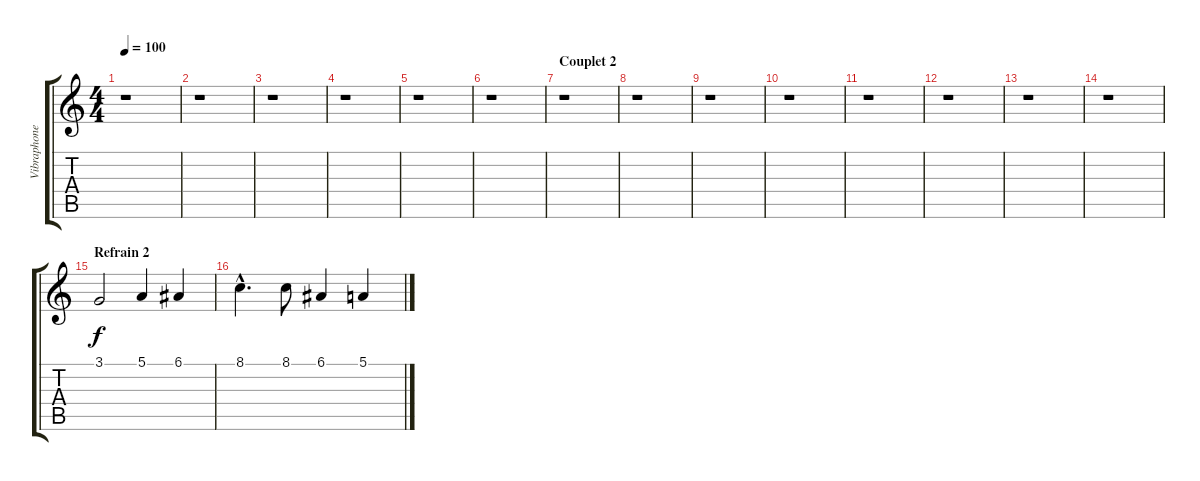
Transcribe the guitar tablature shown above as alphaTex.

\track ("Vibraphone" "Vibraphone") {instrument vibraphone}
\staff {score tabs}
\tuning (E4 B3 G3 D3 A2 E2) {hide}
\ts (4 4)
\tempo 100
\clef g2
\ks c
r.1{dy f} |
r.1 |
r.1 |
r.1 |
r.1 |
r.1 |
\section ("" "Couplet 2")
r.1 |
r.1 |
r.1 |
r.1 |
r.1 |
r.1 |
r.1 |
r.1 |
\section ("" "Refrain 2")
3.1.2 5.1.4 6.1.4 |
8.1{hac}.4{d} 8.1.8 6.1.4 5.1.4
